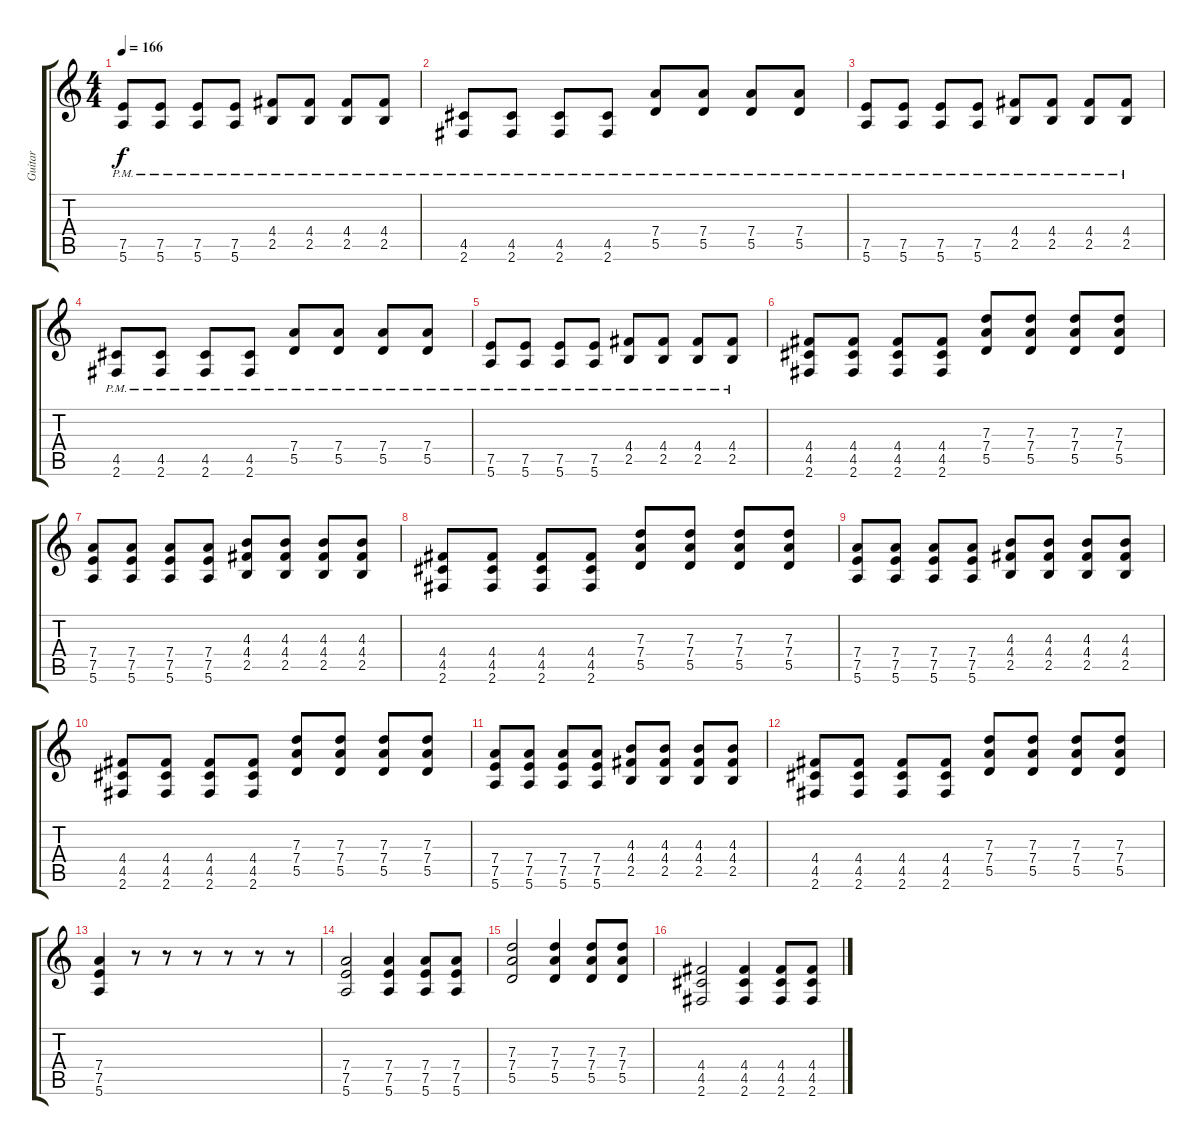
\track ("Guitar" "Guitar") {instrument distortionguitar}
\staff {score tabs}
\tuning (E4 B3 G3 D3 A2 E2) {hide}
\ts (4 4)
\tempo 166
\clef g2
\ks c
(7.5{pm} 5.6{pm}).8{dy f} (7.5{pm} 5.6{pm}).8 (7.5{pm} 5.6{pm}).8 (7.5{pm} 5.6{pm}).8 (4.4{pm} 2.5{pm}).8 (4.4{pm} 2.5{pm}).8 (4.4{pm} 2.5{pm}).8 (4.4{pm} 2.5{pm}).8 |
(4.5{pm} 2.6{pm}).8 (4.5{pm} 2.6{pm}).8 (4.5{pm} 2.6{pm}).8 (4.5{pm} 2.6{pm}).8 (7.4{pm} 5.5{pm}).8 (7.4{pm} 5.5{pm}).8 (7.4{pm} 5.5{pm}).8 (7.4{pm} 5.5{pm}).8 |
(7.5{pm} 5.6{pm}).8 (7.5{pm} 5.6{pm}).8 (7.5{pm} 5.6{pm}).8 (7.5{pm} 5.6{pm}).8 (4.4{pm} 2.5{pm}).8 (4.4{pm} 2.5{pm}).8 (4.4{pm} 2.5{pm}).8 (4.4{pm} 2.5{pm}).8 |
(4.5{pm} 2.6{pm}).8 (4.5{pm} 2.6{pm}).8 (4.5{pm} 2.6{pm}).8 (4.5{pm} 2.6{pm}).8 (7.4{pm} 5.5{pm}).8 (7.4{pm} 5.5{pm}).8 (7.4{pm} 5.5{pm}).8 (7.4{pm} 5.5{pm}).8 |
(7.5{pm} 5.6{pm}).8 (7.5{pm} 5.6{pm}).8 (7.5{pm} 5.6{pm}).8 (7.5{pm} 5.6{pm}).8 (4.4{pm} 2.5{pm}).8 (4.4{pm} 2.5{pm}).8 (4.4{pm} 2.5{pm}).8 (4.4{pm} 2.5{pm}).8 |
(4.4 4.5 2.6).8 (4.4 4.5 2.6).8 (4.4 4.5 2.6).8 (4.4 4.5 2.6).8 (7.3 7.4 5.5).8 (7.3 7.4 5.5).8 (7.3 7.4 5.5).8 (7.3 7.4 5.5).8 |
(7.4 7.5 5.6).8 (7.4 7.5 5.6).8 (7.4 7.5 5.6).8 (7.4 7.5 5.6).8 (4.3 4.4 2.5).8 (4.3 4.4 2.5).8 (4.3 4.4 2.5).8 (4.3 4.4 2.5).8 |
(4.4 4.5 2.6).8 (4.4 4.5 2.6).8 (4.4 4.5 2.6).8 (4.4 4.5 2.6).8 (7.3 7.4 5.5).8 (7.3 7.4 5.5).8 (7.3 7.4 5.5).8 (7.3 7.4 5.5).8 |
(7.4 7.5 5.6).8 (7.4 7.5 5.6).8 (7.4 7.5 5.6).8 (7.4 7.5 5.6).8 (4.3 4.4 2.5).8 (4.3 4.4 2.5).8 (4.3 4.4 2.5).8 (4.3 4.4 2.5).8 |
(4.4 4.5 2.6).8 (4.4 4.5 2.6).8 (4.4 4.5 2.6).8 (4.4 4.5 2.6).8 (7.3 7.4 5.5).8 (7.3 7.4 5.5).8 (7.3 7.4 5.5).8 (7.3 7.4 5.5).8 |
(7.4 7.5 5.6).8 (7.4 7.5 5.6).8 (7.4 7.5 5.6).8 (7.4 7.5 5.6).8 (4.3 4.4 2.5).8 (4.3 4.4 2.5).8 (4.3 4.4 2.5).8 (4.3 4.4 2.5).8 |
(4.4 4.5 2.6).8 (4.4 4.5 2.6).8 (4.4 4.5 2.6).8 (4.4 4.5 2.6).8 (7.3 7.4 5.5).8 (7.3 7.4 5.5).8 (7.3 7.4 5.5).8 (7.3 7.4 5.5).8 |
(7.4 7.5 5.6).4 r.8 r.8 r.8 r.8 r.8 r.8 |
(7.4 7.5 5.6).2 (7.4 7.5 5.6).4 (7.4 7.5 5.6).8 (7.4 7.5 5.6).8 |
(7.3 7.4 5.5).2 (7.3 7.4 5.5).4 (7.3 7.4 5.5).8 (7.3 7.4 5.5).8 |
(4.4 4.5 2.6).2 (4.4 4.5 2.6).4 (4.4 4.5 2.6).8 (4.4 4.5 2.6).8
